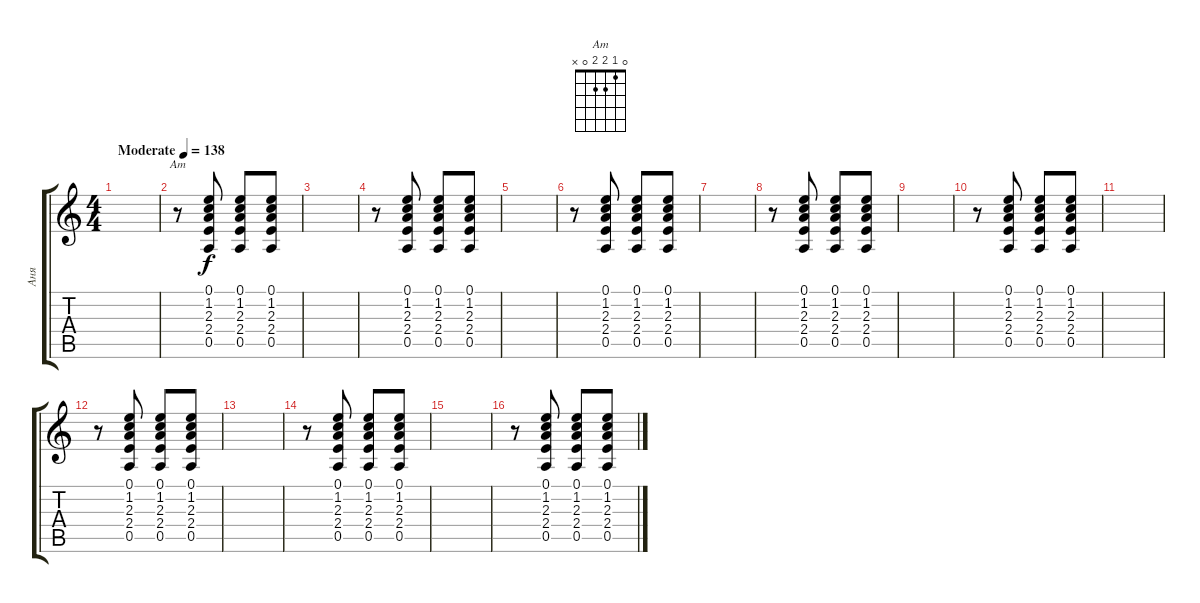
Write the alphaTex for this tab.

\track ("Аня" "Аня") {instrument acousticguitarsteel}
\staff {score tabs}
\tuning (E4 B3 G3 D3 A2 E2) {hide}
\chord ("Am" 0 1 2 2 0 x)
\ts (4 4)
\tempo (138 "Moderate")
\clef g2
\ks c
|
r.8{ch "Am"} (0.1 1.2 2.3 2.4 0.5).8 (0.1 1.2 2.3 2.4 0.5).8 (0.1 1.2 2.3 2.4 0.5).8 |
|
r.8 (0.1 1.2 2.3 2.4 0.5).8 (0.1 1.2 2.3 2.4 0.5).8 (0.1 1.2 2.3 2.4 0.5).8 |
|
r.8 (0.1 1.2 2.3 2.4 0.5).8 (0.1 1.2 2.3 2.4 0.5).8 (0.1 1.2 2.3 2.4 0.5).8 |
|
r.8 (0.1 1.2 2.3 2.4 0.5).8 (0.1 1.2 2.3 2.4 0.5).8 (0.1 1.2 2.3 2.4 0.5).8 |
|
r.8 (0.1 1.2 2.3 2.4 0.5).8 (0.1 1.2 2.3 2.4 0.5).8 (0.1 1.2 2.3 2.4 0.5).8 |
|
r.8 (0.1 1.2 2.3 2.4 0.5).8 (0.1 1.2 2.3 2.4 0.5).8 (0.1 1.2 2.3 2.4 0.5).8 |
|
r.8 (0.1 1.2 2.3 2.4 0.5).8 (0.1 1.2 2.3 2.4 0.5).8 (0.1 1.2 2.3 2.4 0.5).8 |
|
r.8 (0.1 1.2 2.3 2.4 0.5).8 (0.1 1.2 2.3 2.4 0.5).8 (0.1 1.2 2.3 2.4 0.5).8
